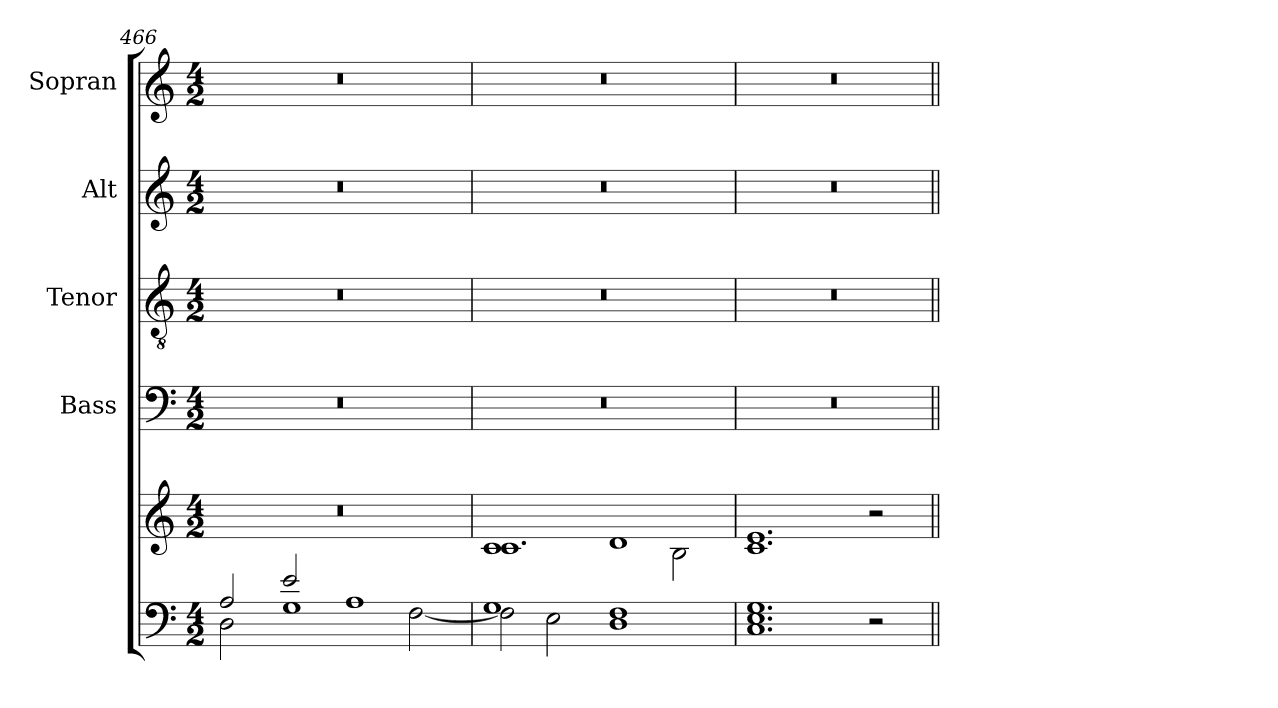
**kern	**kern	**kern	**kern	**kern	**kern
*part5	*part5	*part4	*part3	*part2	*part1
*staff6	*staff5	*staff4	*staff3	*staff2	*staff1
*	*	*I"Bass	*I"Tenor	*I"Alt	*I"Sopran
*	*	*I'B.	*I'T.	*I'A.	*I'S.
*clefF4	*clefG2	*clefF4	*clefGv2	*clefG2	*clefG2
*k[]	*k[]	*k[]	*k[]	*k[]	*k[]
*C:	*C:	*C:	*C:	*C:	*C:
*M4/2	*M4/2	*M4/2	*M4/2	*M4/2	*M4/2
=466	=466	=466	=466	=466	=466
*^	*	*	*	*	*
2A/	2D\	0r	0r	0r	0r	0r
2e/	1G	.	.	.	.	.
1A	.	.	.	.	.	.
.	[<2F\	.	.	.	.	.
=467	=467	=467	=467	=467	=467	=467
*	*	*^	*	*	*	*
1G	2F\]	1c	1.c	0r	0r	0r	0r
.	2E\	.	.	.	.	.	.
1F	1D	1d	.	.	.	.	.
.	.	.	2B\	.	.	.	.
*v	*v	*	*	*	*	*	*
*	*v	*v	*	*	*	*
=468	=468	=468	=468	=468	=468
1.C 1.E 1.G	1.c 1.e	0r	0r	0r	0r
2r	2r	.	.	.	.
=||	=||	=||	=||	=||	=||
*-	*-	*-	*-	*-	*-
